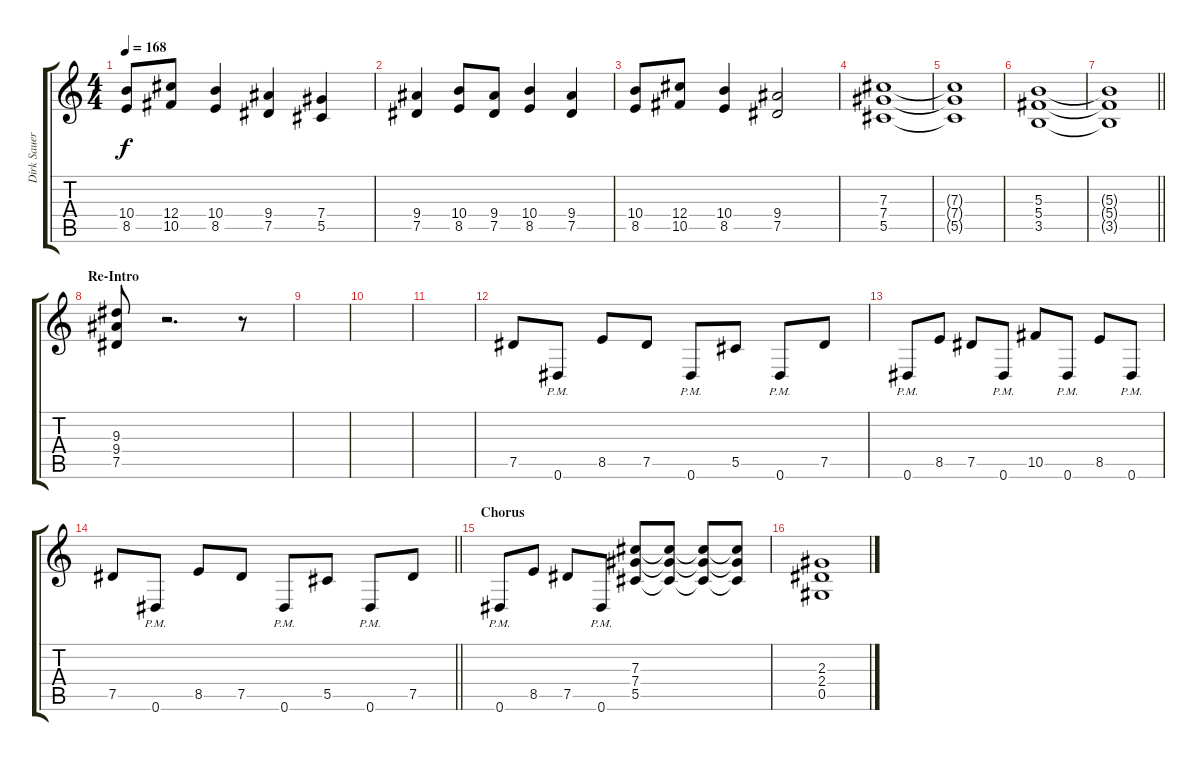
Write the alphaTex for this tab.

\track ("Dirk Sauer (?)" "Dirk Sauer") {instrument distortionguitar}
\staff {score tabs}
\tuning (Eb4 Bb3 Gb3 Db3 Ab2 Eb2) {hide}
\ts (4 4)
\tempo 168
\clef g2
\ks c
(10.4 8.5).8{dy f} (12.4 10.5).8 (10.4 8.5).4 (9.4 7.5).4 (7.4 5.5).4 |
(9.4 7.5).4 (10.4 8.5).8 (9.4 7.5).8 (10.4 8.5).4 (9.4 7.5).4 |
(10.4 8.5).8 (12.4 10.5).8 (10.4 8.5).4 (9.4 7.5).2 |
(7.3 7.4 5.5).1 |
(7.3{t} 7.4{t} 5.5{t}).1 |
(5.3 5.4 3.5).1 |
\barLineRight lightlight
(5.3{t} 5.4{t} 3.5{t}).1 |
\section ("" "Re-Intro")
(9.3 9.4 7.5).8 r.2{d} r.8 |
|
|
|
7.5.8 0.6{pm}.8 8.5.8 7.5.8 0.6{pm}.8 5.5.8 0.6{pm}.8 7.5.8 |
0.6{pm}.8 8.5.8 7.5.8 0.6{pm}.8 10.5.8 0.6{pm}.8 8.5.8 0.6{pm}.8 |
\barLineRight lightlight
7.5.8 0.6{pm}.8 8.5.8 7.5.8 0.6{pm}.8 5.5.8 0.6{pm}.8 7.5.8 |
\section ("" "Chorus")
0.6{pm}.8 8.5.8 7.5.8 0.6{pm}.8 (7.3 7.4 5.5).8 (7.3{t} 7.4{t} 5.5{t}).8 (7.3{t} 7.4{t} 5.5{t}).8 (7.3{t} 7.4{t} 5.5{t}).8 |
(2.3 2.4 0.5).1
